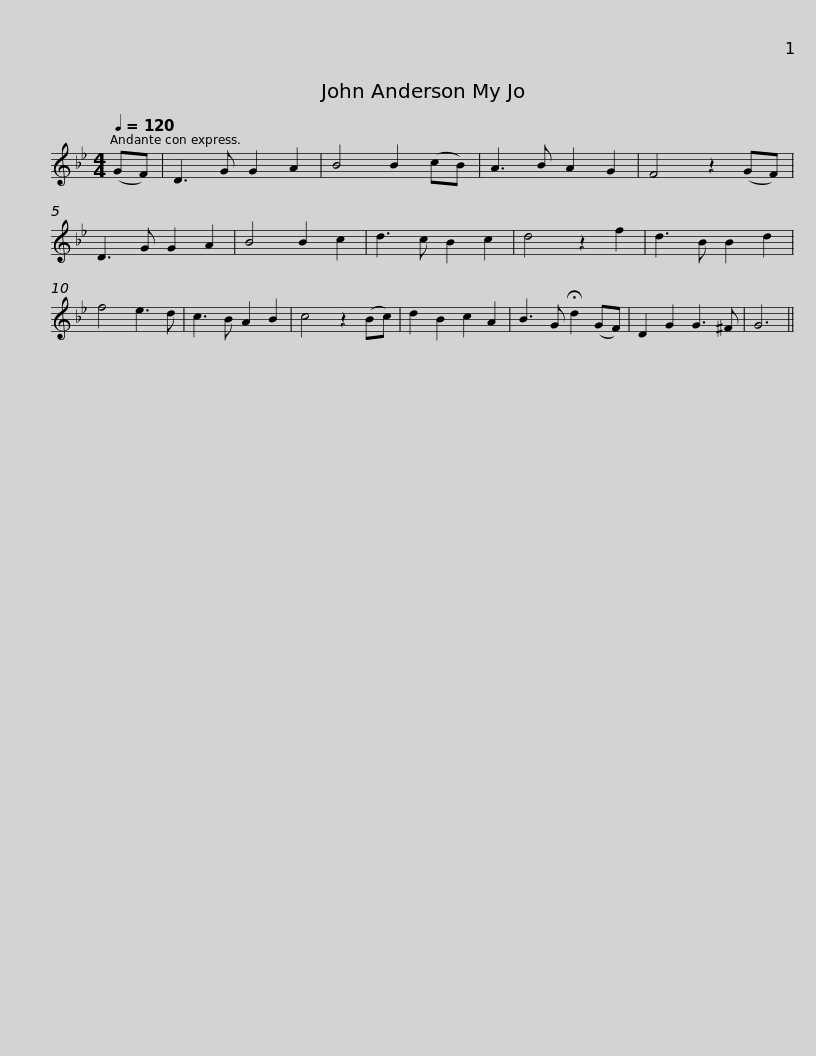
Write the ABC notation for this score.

X:1
L:1/8
Q:1/4=120
M:4/4
I:linebreak $
K:Gmin
V:1 treble
V:1
 (GF) | D3 G G2 A2 | B4 B2 (cB) | A3 B A2 G2 | F4 z2 (GF) | %5
 D3 G G2 A2 | B4 B2 c2 | d3 c B2 c2 | d4 z2 f2 | d3 B B2 d2 |$ %10
 f4 e3 d | c3 B A2 B2 | c4 z2 (Bc) | d2 B2 c2 A2 | B3 G !fermata!d2 (GF) | %15
 D2 G2 G3 ^F | G6 || %17
